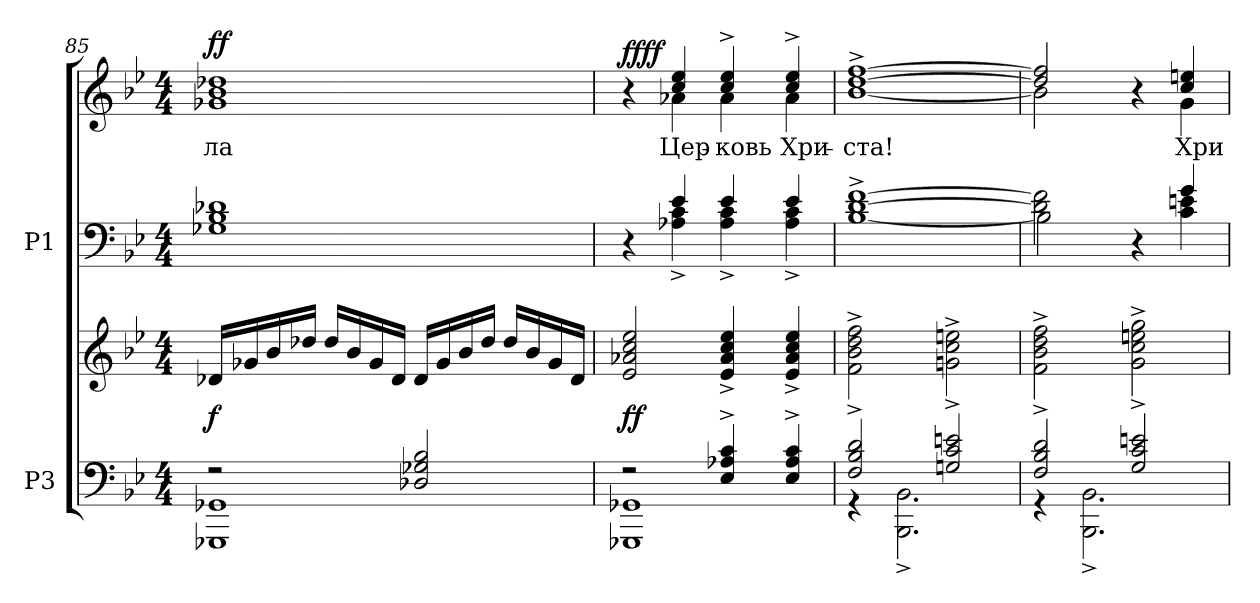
**kern	**kern	**dynam	**kern	**kern	**text	**dynam
*part2	*part2	*part2	*part1	*part1	*part1	*part1
*staff4	*staff3	*staff3/4	*staff2	*staff1	*staff1	*staff1/2
*I"P3	*	*	*I"P1	*	*	*
*clefF4	*clefG2	*	*clefF4	*clefG2	*	*
*k[b-e-]	*k[b-e-]	*	*k[b-e-]	*k[b-e-]	*	*
*B-:	*B-:	*	*B-:	*B-:	*	*
*M4/4	*M4/4	*	*M4/4	*M4/4	*	*
=85	=85	=85	=85	=85	=85	=85
*^	*	*	*^	*	*	*
!	!	!	!	!	!	!	!LO:LY:b:color=#000000	!
2r	1GGG-Xi 1GG-Xi	16d-Xi/LL	f	1d-Xi	1G-Xi 1B-i	1g-Xi 1b-i 1dd-Xi	-ла	f f
.	.	16g-Xi/	.	.	.	.	.	.
.	.	16b-i/	.	.	.	.	.	.
.	.	16dd-Xi/JJ	.	.	.	.	.	.
.	.	16dd-i/LL	.	.	.	.	.	.
.	.	16b-i/	.	.	.	.	.	.
.	.	16g-i/	.	.	.	.	.	.
.	.	16d-i/JJ	.	.	.	.	.	.
2D-Xi/ 2G-Xi 2B-i	.	16d-i/LL	.	.	.	.	.	.
.	.	16g-i/	.	.	.	.	.	.
.	.	16b-i/	.	.	.	.	.	.
.	.	16dd-i/JJ	.	.	.	.	.	.
.	.	16dd-i/LL	.	.	.	.	.	.
.	.	16b-i/	.	.	.	.	.	.
.	.	16g-i/	.	.	.	.	.	.
.	.	16d-i/JJ	.	.	.	.	.	.
!!LO:LB:g=z
=86	=86	=86	=86	=86	=86	=86	=86	=86
*	*	*	*	*	*	*^	*	*
2r	1GGG-Xi 1GG-Xi	2e-i/ 2a-Xi 2cci 2ee-i	ff	4r	4ryy	4r	4ryy	.	ff ff
!	!	!	!	!	!	!	!	!LO:LY:b:color=#000000	!
.	.	.	.	4e-i/	4A-Xi\^ 4ci^	4cci/ 4ee-i	4a-Xi\	Цер-	.
!	!	!	!	!	!	!	!	!LO:LY:b:color=#000000	!
4E-i/^ 4A-Xi^ 4ci^	.	4e-i/^ 4a-i^ 4cci^ 4ee-i^	.	4e-i/	4A-i\^ 4ci^	4cci/^ 4ee-i^	4a-i\	-ковь	.
!	!	!	!	!	!	!	!	!LO:LY:b:color=#000000	!
4E-i/^ 4A-i^ 4ci^	.	4e-i/^ 4a-i^ 4cci^ 4ee-i^	.	4e-i/	4A-i\^ 4ci^	4cci/^ 4ee-i^	4a-i\	Хри-	.
*	*	*	*	*v	*v	*	*	*	*
*	*	*	*	*	*v	*v	*	*
=87	=87	=87	=87	=87	=87	=87	=87
*	*	*	*	*^	*^	*	*
!	!	!	!	!	!	!	!	!LO:LY:b:color=#000000	!
*	*	*	*	*v	*v	*	*	*	*
*	*	*	*	*	*v	*v	*	*
2Fi/^ 2B-i^ 2di^	4r	2fi\^ 2b-i^ 2ddi^ 2ffi^	.	[<1B-i^ [>1di^ [>1fi^	[<1b-i^ [>1ddi^ [>1ffi^	-ста!	.
.	2.BBB-i\^ 2.BB-i^	.	.	.	.	.	.
2Gni/^ 2ci^ 2eni^	.	2gni\^ 2cci^ 2eeni^	.	.	.	.	.
=88	=88	=88	=88	=88	=88	=88	=88
*	*	*	*	*^	*^	*	*
2Fi/^ 2B-i^ 2di^	4r	2fi\^ 2b-i^ 2ddi^ 2ffi^	.	2di\] 2fi]	2B-i\]	2ddi/] 2ffi]	2b-i\]	.	.
.	2.BBB-i\^ 2.BB-i^	.	.	.	.	.	.	.	.
2Gi/^ 2ci^ 2eni^	.	2gi\^ 2cci^ 2eeni^ 2ggi^	.	4r	4ryy	4r	4ryy	.	.
!	!	!	!	!	!	!	!	!LO:LY:b:color=#000000	!
.	.	.	.	4gi/	4ci\ 4eni	4cci/ 4eeni	4gi\	Хри-	.
*	*	*	*	*v	*v	*	*	*	*
*v	*v	*	*	*	*v	*v	*	*
=	=	=	=	=	=	=
*-	*-	*-	*-	*-	*-	*-
